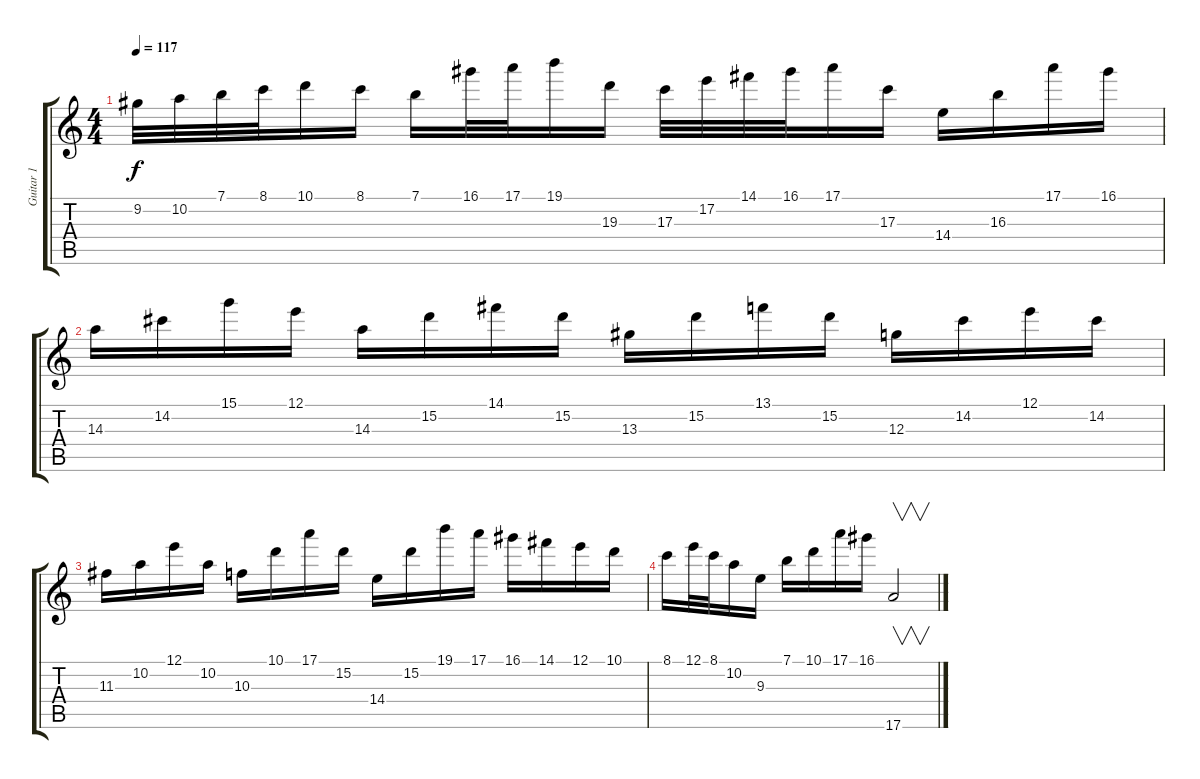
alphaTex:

\track ("Guitar 1" "Guitar 1") {instrument distortionguitar}
\staff {score tabs}
\tuning (E4 B3 G3 D3 A2 E2) {hide}
\ts (4 4)
\tempo 117
\clef g2
\ks c
9.2.32{dy f} 10.2.32 7.1.32 8.1.32 10.1.16 8.1.16 7.1.16 16.1.32 17.1.32 19.1.16 19.3.16 17.3.32 17.2.32 14.1.32 16.1.32 17.1.16 17.3.16 14.4.16 16.3.16 17.1.16 16.1.16 |
14.3.16 14.2.16 15.1.16 12.1.16 14.3.16 15.2.16 14.1.16 15.2.16 13.3.16 15.2.16 13.1.16 15.2.16 12.3.16 14.2.16 12.1.16 14.2.16 |
11.3.16 10.2.16 12.1.16 10.2.16 10.3.16 10.1.16 17.1.16 15.2.16 14.4.16 15.2.16 19.1.16 17.1.16 16.1.16 14.1.16 12.1.16 10.1.16 |
8.1.16 12.1.32 8.1.32 10.2.16 9.3.16 7.1.16 10.1.16 17.1.16 16.1.16 17.6.2{v}
